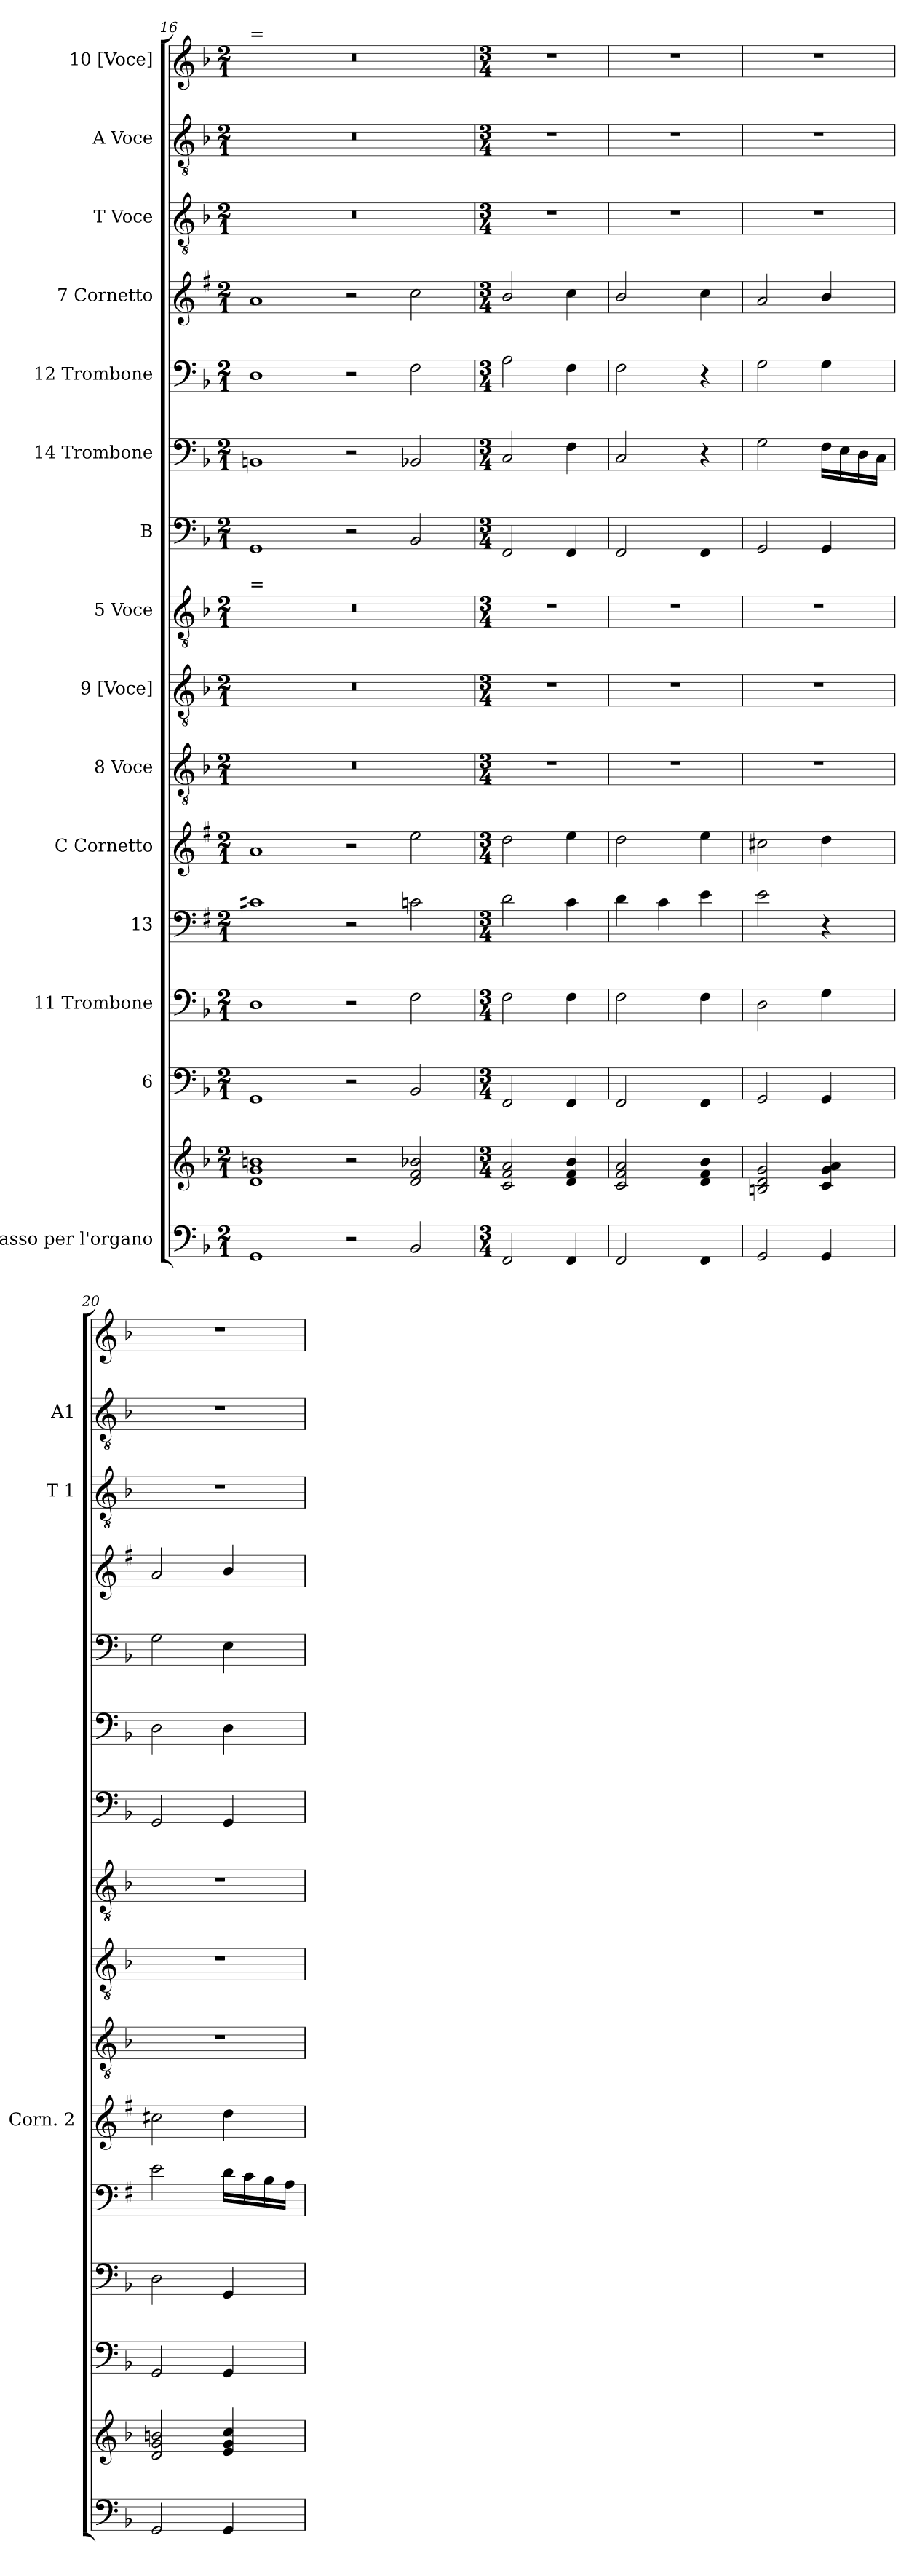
**kern	**kern	**kern	**kern	**kern	**kern	**kern	**kern	**kern	**kern	**kern	**kern	**kern	**kern	**kern	**kern
*part15	*part15	*part14	*part13	*part12	*part11	*part10	*part9	*part8	*part7	*part6	*part5	*part4	*part3	*part2	*part1
*staff16	*staff15	*staff14	*staff13	*staff12	*staff11	*staff10	*staff9	*staff8	*staff7	*staff6	*staff5	*staff4	*staff3	*staff2	*staff1
*I"Basso per l'organo	*	*I"6	*I"11 Trombone	*I"13	*I"C Cornetto	*I"8 Voce	*I"9 [Voce]	*I"5 Voce	*I"B	*I"14 Trombone	*I"12 Trombone	*I"7 Cornetto	*I"T Voce	*I"A Voce	*I"10 [Voce]
*	*	*	*	*	*I'Corn. 2	*	*	*	*	*	*	*	*I'T 1	*I'A1	*
*clefF4	*clefG2	*clefF4	*clefF4	*clefF4	*clefG2	*clefGv2	*clefGv2	*clefGv2	*clefF4	*clefF4	*clefF4	*clefG2	*clefGv2	*clefGv2	*clefG2
*	*	*	*	*ITrd1c2	*ITrd1c2	*	*	*	*	*	*	*ITrd1c2	*	*	*
*k[b-]	*k[b-]	*k[b-]	*k[b-]	*k[b-]	*k[b-]	*k[b-]	*k[b-]	*k[b-]	*k[b-]	*k[b-]	*k[b-]	*k[b-]	*k[b-]	*k[b-]	*k[b-]
*F:	*F:	*F:	*F:	*F:	*F:	*F:	*F:	*F:	*F:	*F:	*F:	*F:	*F:	*F:	*F:
*M2/1	*M2/1	*M2/1	*M2/1	*M2/1	*M2/1	*M2/1	*M2/1	*M2/1	*M2/1	*M2/1	*M2/1	*M2/1	*M2/1	*M2/1	*M2/1
=16	=16	=16	=16	=16	=16	=16	=16	=16	=16	=16	=16	=16	=16	=16	=16
!	!	!	!	!	!	!	!	!	!	!	!	!	!	!	!LO:TX:a:i:t==
!	!	!	!	!	!	!	!	!LO:TX:a:i:t==	!	!	!	!	!	!	!
1GG	1d 1g 1bn	1GG	1D	1Bn	1g	0r	0r	0r	1GG	1BBn	1D	1g	0r	0r	0r
2r	2r	2r	2r	2r	2r	.	.	.	2r	2r	2r	2r	.	.	.
2BB-/	2d/ 2f/ 2b-X/	2BB-/	2F\	2B-X\	2dd\	.	.	.	2BB-/	2BB-X/	2F\	2b-\	.	.	.
!!LO:PB:g=z
=17	=17	=17	=17	=17	=17	=17	=17	=17	=17	=17	=17	=17	=17	=17	=17
*M3/4	*M3/4	*M3/4	*M3/4	*M3/4	*M3/4	*M3/4	*M3/4	*M3/4	*M3/4	*M3/4	*M3/4	*M3/4	*M3/4	*M3/4	*M3/4
2FF/	2c/ 2f/ 2a/	2FF/	2F\	2c\	2cc\	2.r	2.r	2.r	2FF/	2C/	2A\	2a/	2.r	2.r	2.r
4FF/	4d/ 4f/ 4b-/	4FF/	4F\	4B-\	4dd\	.	.	.	4FF/	4F\	4F\	4b-\	.	.	.
=18	=18	=18	=18	=18	=18	=18	=18	=18	=18	=18	=18	=18	=18	=18	=18
2FF/	2c/ 2f/ 2a/	2FF/	2F\	4c\	2cc\	2.r	2.r	2.r	2FF/	2C/	2F\	2a/	2.r	2.r	2.r
.	.	.	.	4B-\	.	.	.	.	.	.	.	.	.	.	.
4FF/	4d/ 4f/ 4b-/	4FF/	4F\	4d\	4dd\	.	.	.	4FF/	4r	4r	4b-\	.	.	.
=19	=19	=19	=19	=19	=19	=19	=19	=19	=19	=19	=19	=19	=19	=19	=19
2GG/	2Bn/ 2d/ 2g/	2GG/	2D\	2d\	2bn\	2.r	2.r	2.r	2GG/	2G\	2G\	2g/	2.r	2.r	2.r
4GG/	4c/ 4g/ 4a/	4GG/	4G\	4r	4cc\	.	.	.	4GG/	16F\LL	4G\	4a/	.	.	.
.	.	.	.	.	.	.	.	.	.	16E\	.	.	.	.	.
.	.	.	.	.	.	.	.	.	.	16D\	.	.	.	.	.
.	.	.	.	.	.	.	.	.	.	16C\JJ	.	.	.	.	.
=20	=20	=20	=20	=20	=20	=20	=20	=20	=20	=20	=20	=20	=20	=20	=20
2GG/	2d/ 2g/ 2bn/	2GG/	2D\	2d\	2bn\	2.r	2.r	2.r	2GG/	2D\	2G\	2g/	2.r	2.r	2.r
4GG/	4e/ 4g/ 4cc/	4GG/	4GG/	16c\LL	4cc\	.	.	.	4GG/	4D\	4E\	4a/	.	.	.
.	.	.	.	16B-\	.	.	.	.	.	.	.	.	.	.	.
.	.	.	.	16A\	.	.	.	.	.	.	.	.	.	.	.
.	.	.	.	16G\JJ	.	.	.	.	.	.	.	.	.	.	.
=	=	=	=	=	=	=	=	=	=	=	=	=	=	=	=
*-	*-	*-	*-	*-	*-	*-	*-	*-	*-	*-	*-	*-	*-	*-	*-
